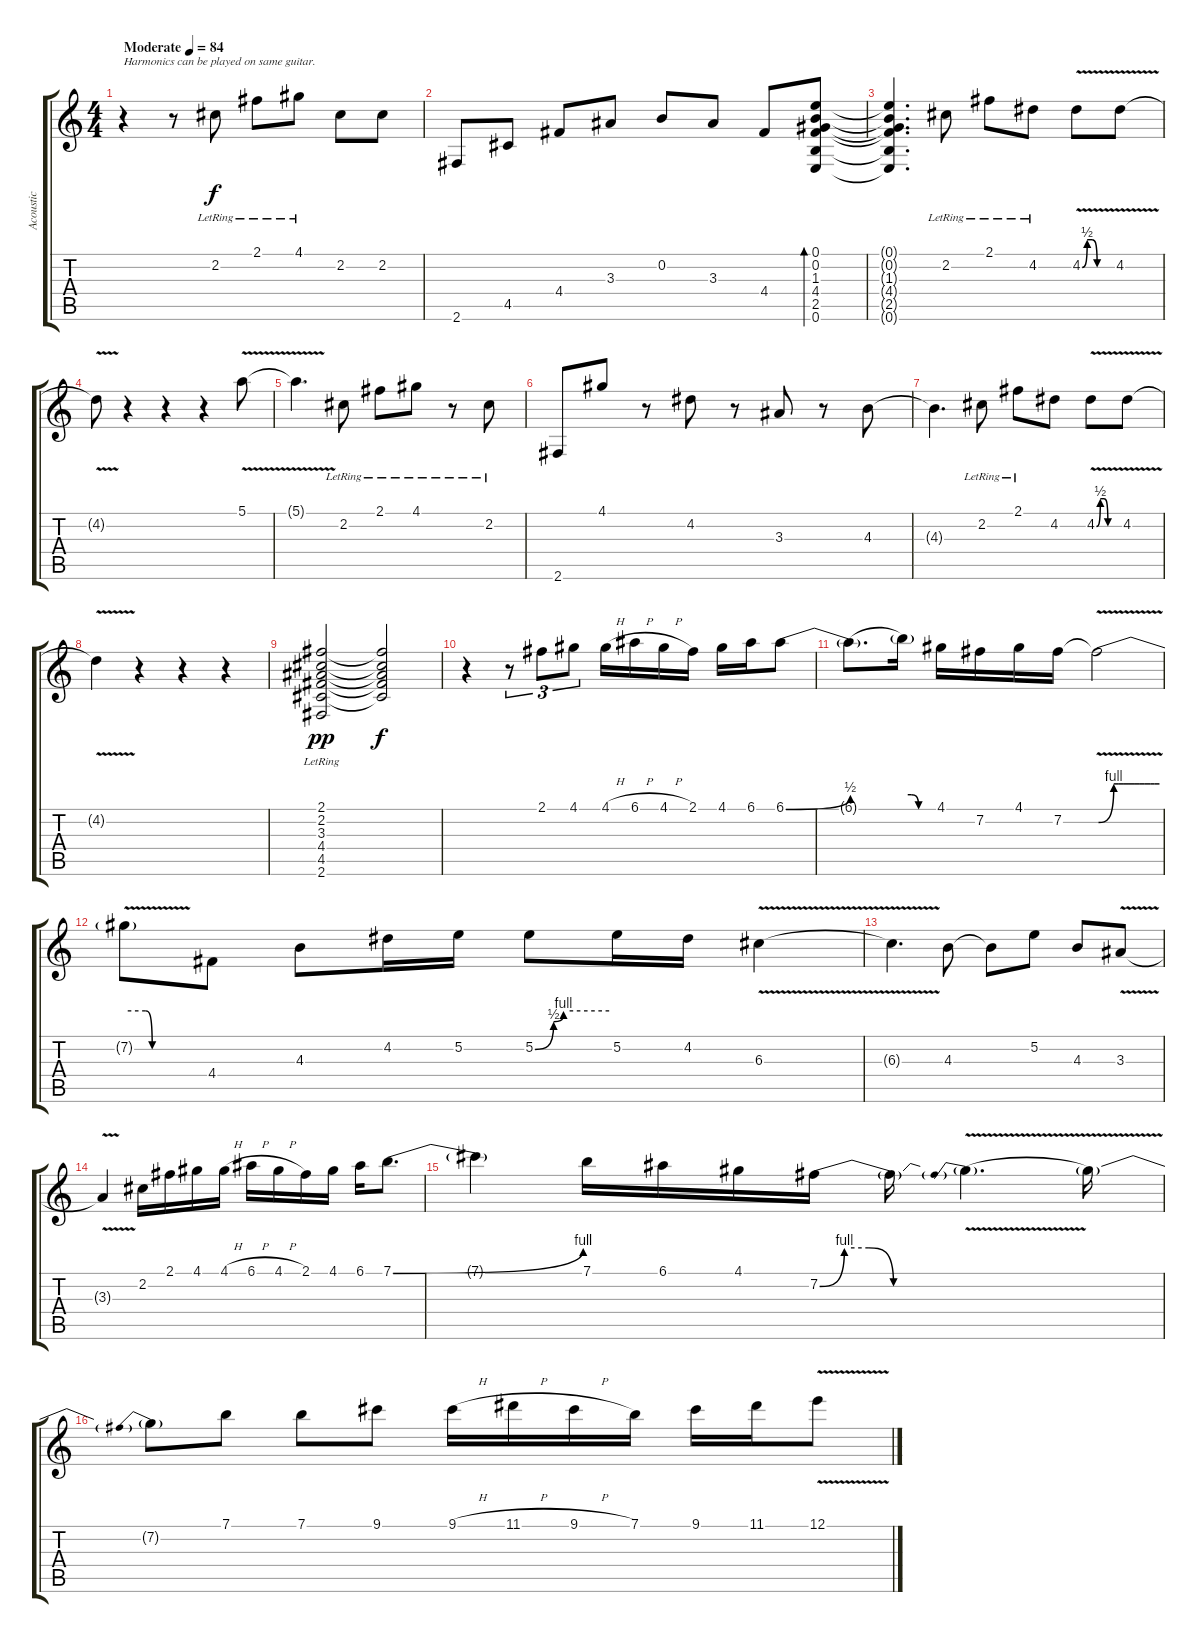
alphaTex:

\track ("Acoustic" "Acoustic") {instrument acousticguitarsteel}
\staff {score tabs}
\tuning (E4 B3 G3 D3 A2 E2) {hide}
\ts (4 4)
\tempo (84 "Moderate")
\clef g2
\ks c
r.4{txt "Harmonics can be played on same guitar." dy f instrument acousticguitarsteel} r.8 2.2{lr}.8 2.1{lr}.8 4.1{lr}.8 2.2.8 2.2.8 |
2.6.8 4.5.8 4.4.8 3.3.8 0.2.8 3.3.8 4.4.8 (0.1 0.2 1.3 4.4 2.5 0.6).8{bd 120} |
(0.1{t} 0.2{t} 1.3{t} 4.4{t} 2.5{t} 0.6{t}).4{d} 2.2{lr}.8 2.1{lr}.8 4.2{lr}.8 4.2{be (custom 0 0 10 2 20 2 30 0 60 0) v}.8 4.2{v}.8 |
4.2{t}.8 r.4 r.4 r.4 5.1{v}.8 |
5.1{t}.4{d} 2.2{lr}.8 2.1{lr}.8 4.1{lr}.8 r.8 2.2{lr}.8 |
2.6.8 4.1.8 r.8 4.2.8 r.8 3.3.8 r.8 4.3.8 |
4.3{t}.4{d} 2.2{lr}.8 2.1{lr}.8 4.2.8 4.2{be (custom 0 0 10 2 20 2 30 0 60 0) v}.8 4.2{v}.8 |
4.2{t}.4 r.4 r.4 r.4 |
(2.1 2.2 3.3 4.4 4.5{lr} 2.6).2{dy pp} (2.1{t} 2.2{t} 3.3{t} 4.4{t} 4.5{t}).2{dy f} |
r.4 r.8{tu (3 2)} 2.1.8{tu (3 2)} 4.1.8{tu (3 2)} 4.1{h}.16 6.1{h}.16 4.1{h}.16 2.1.16 4.1.16 6.1.16 6.1{be (bend 0 0 60 2)}.8 |
6.1{be (hold 0 0 60 0) t}.8{d} 6.1{be (custom 0 2 15 2 30 0 60 0) t}.16 4.1.16 7.2.16 4.1.16 7.2.16 7.2{be (custom 0 0 15 4 20 4 25 4 30 4 35 4 40 4 45 4 51 4 55 4 60 4) v t}.2 |
7.2{be (custom 0 4 15 4 20 0 30 0 60 0) t}.8 4.4.8 4.3.8 4.2.16 5.2.16 5.2{be (custom 0 0 15 2 23 4 60 4)}.8 5.2.16 4.2.16 6.3{v}.4 |
6.3{t}.4{d} 4.3.8 4.3{t}.8 5.2.8 4.3.8 3.3{v}.8 |
3.3{t}.4 2.2.16 2.1.16 4.1.16 4.1{h}.16 6.1{h}.16 4.1{h}.16 2.1.16 4.1.16 6.1.16 7.1{be (bend 0 0 60 4)}.8{d} |
7.1{t}.4 7.1.16 6.1.16 4.1.16 7.2{be (custom 0 0 10 4 20 4 30 0 60 0)}.16 7.2{t}.16 7.2{be (prebend 0 4 60 4) v t}.4{d} 7.2{t}.16 |
7.2{be (prebend 0 4 60 4) t}.8 7.1.8 7.1.8 9.1.8 9.1{h}.16 11.1{h}.16 9.1{h}.16 7.1.16 9.1.16 11.1.16 12.1{v}.8
